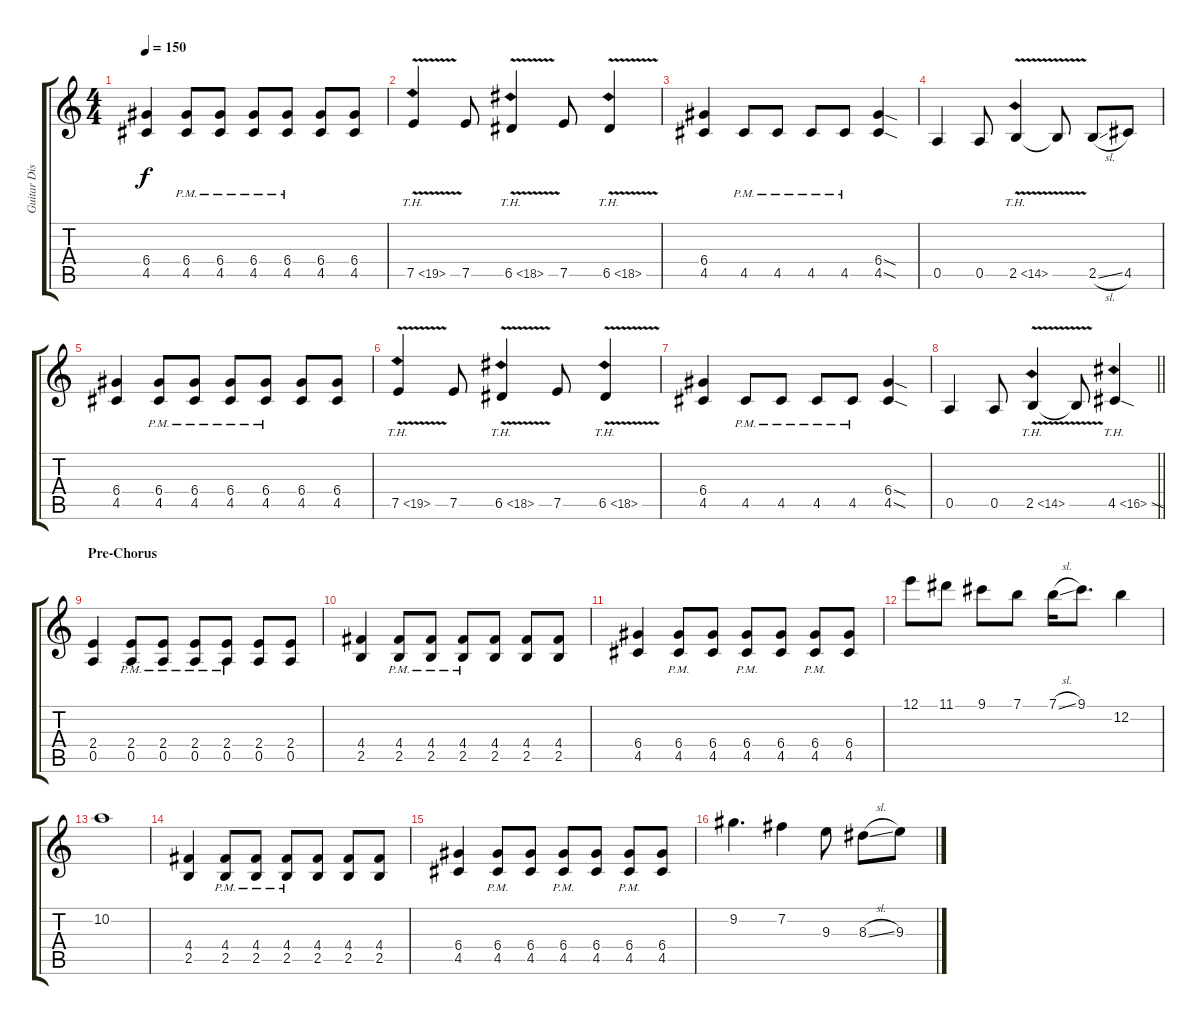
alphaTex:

\track ("Guitar Dist 2" "Guitar Dis") {instrument distortionguitar}
\staff {score tabs}
\tuning (E4 B3 G3 D3 A2 E2) {hide}
\ts (4 4)
\tempo 150
\clef g2
\ks c
(6.4 4.5).4{dy f} (6.4{pm} 4.5{pm}).8 (6.4{pm} 4.5{pm}).8 (6.4{pm} 4.5{pm}).8 (6.4{pm} 4.5{pm}).8 (6.4 4.5).8 (6.4 4.5).8 |
7.5{th 12 v}.4 7.5.8 6.5{th 12 v}.4 7.5.8 6.5{th 12 v}.4 |
(6.4 4.5).4 4.5{pm}.8 4.5{pm}.8 4.5{pm}.8 4.5{pm}.8 (6.4{sod} 4.5{sod}).4 |
0.5.4 0.5.8 2.5{th 12 v}.4 2.5{t}.8 2.5{sl}.8 4.5.8 |
(6.4 4.5).4 (6.4{pm} 4.5{pm}).8 (6.4{pm} 4.5{pm}).8 (6.4{pm} 4.5{pm}).8 (6.4{pm} 4.5{pm}).8 (6.4 4.5).8 (6.4 4.5).8 |
7.5{th 12 v}.4 7.5.8 6.5{th 12 v}.4 7.5.8 6.5{th 12 v}.4 |
(6.4 4.5).4 4.5{pm}.8 4.5{pm}.8 4.5{pm}.8 4.5{pm}.8 (6.4{sod} 4.5{sod}).4 |
\barLineRight lightlight
0.5.4 0.5.8 2.5{th 12 v}.4 2.5{t}.8 4.5{th 12 sod}.4 |
\section ("" "Pre-Chorus")
(2.4 0.5).4 (2.4{pm} 0.5{pm}).8 (2.4{pm} 0.5{pm}).8 (2.4{pm} 0.5{pm}).8 (2.4{pm} 0.5{pm}).8 (2.4 0.5).8 (2.4 0.5).8 |
(4.4 2.5).4 (4.4{pm} 2.5{pm}).8 (4.4{pm} 2.5{pm}).8 (4.4{pm} 2.5{pm}).8 (4.4 2.5).8 (4.4 2.5).8 (4.4 2.5).8 |
(6.4 4.5).4 (6.4{pm} 4.5{pm}).8 (6.4 4.5).8 (6.4{pm} 4.5{pm}).8 (6.4 4.5).8 (6.4{pm} 4.5{pm}).8 (6.4 4.5).8 |
12.1.8 11.1.8 9.1.8 7.1.8 7.1{sl}.16 9.1.8{d} 12.2.4 |
10.2.1 |
(4.4 2.5).4 (4.4{pm} 2.5{pm}).8 (4.4{pm} 2.5{pm}).8 (4.4{pm} 2.5{pm}).8 (4.4 2.5).8 (4.4 2.5).8 (4.4 2.5).8 |
(6.4 4.5).4 (6.4{pm} 4.5{pm}).8 (6.4 4.5).8 (6.4{pm} 4.5{pm}).8 (6.4 4.5).8 (6.4{pm} 4.5{pm}).8 (6.4 4.5).8 |
9.2.4{d} 7.2.4 9.3.8 8.3{sl}.8 9.3.8
